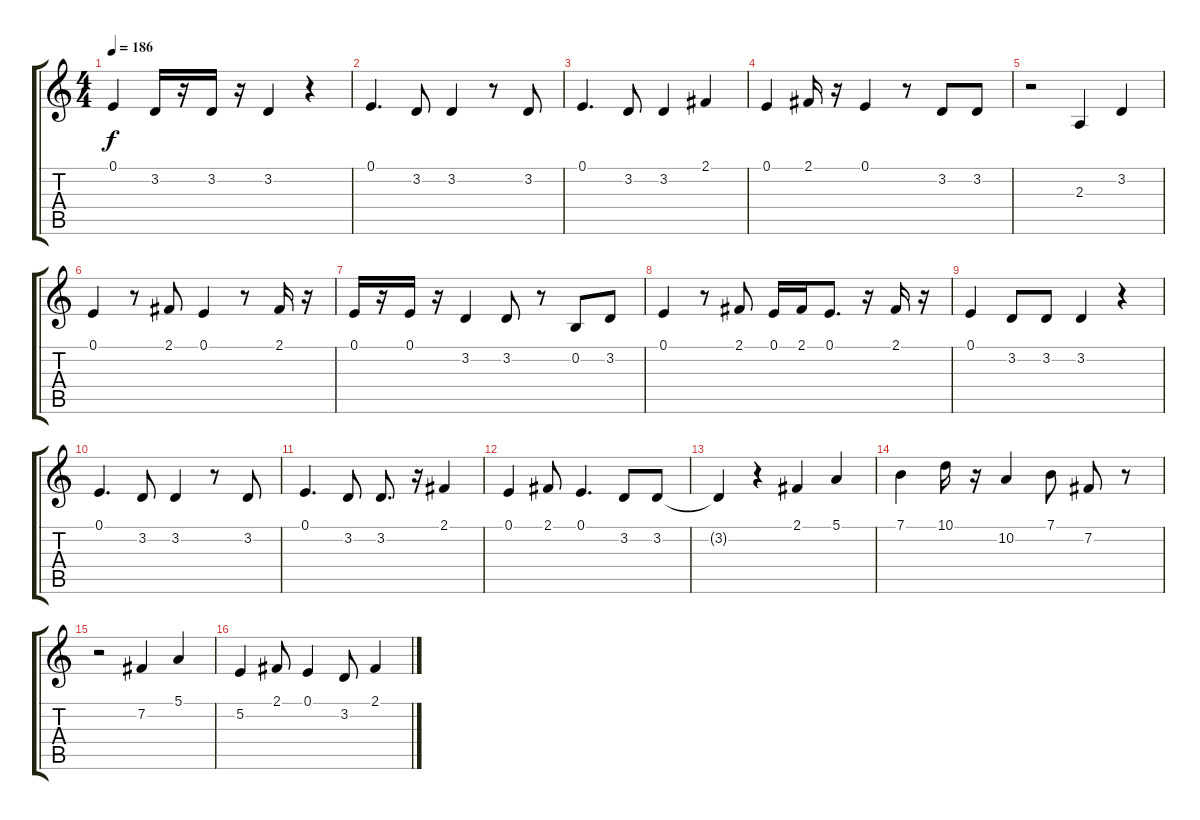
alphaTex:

\track "" {instrument vibraphone}
\staff {score tabs}
\tuning (E4 B3 G3 D3 A2 E2) {hide}
\ts (4 4)
\tempo 186
\clef g2
\ks c
0.1.4{dy f} 3.2.16 r.16 3.2.16 r.16 3.2.4 r.4 |
0.1.4{d} 3.2.8 3.2.4 r.8 3.2.8 |
0.1.4{d} 3.2.8 3.2.4 2.1.4 |
0.1.4 2.1.16 r.16 0.1.4 r.8 3.2.8 3.2.8 |
r.2 2.3.4 3.2.4 |
0.1.4 r.8 2.1.8 0.1.4 r.8 2.1.16 r.16 |
0.1.16 r.16 0.1.16 r.16 3.2.4 3.2.8 r.8 0.2.8 3.2.8 |
0.1.4 r.8 2.1.8 0.1.16 2.1.16 0.1.8{d} r.16 2.1.16 r.16 |
0.1.4 3.2.8 3.2.8 3.2.4 r.4 |
0.1.4{d} 3.2.8 3.2.4 r.8 3.2.8 |
0.1.4{d} 3.2.8 3.2.8{d} r.16 2.1.4 |
0.1.4 2.1.8 0.1.4{d} 3.2.8 3.2.8 |
3.2{t}.4 r.4 2.1.4 5.1.4 |
7.1.4 10.1.16 r.16 10.2.4 7.1.8 7.2.8 r.8 |
r.2 7.2.4 5.1.4 |
5.2.4 2.1.8 0.1.4 3.2.8 2.1.4
